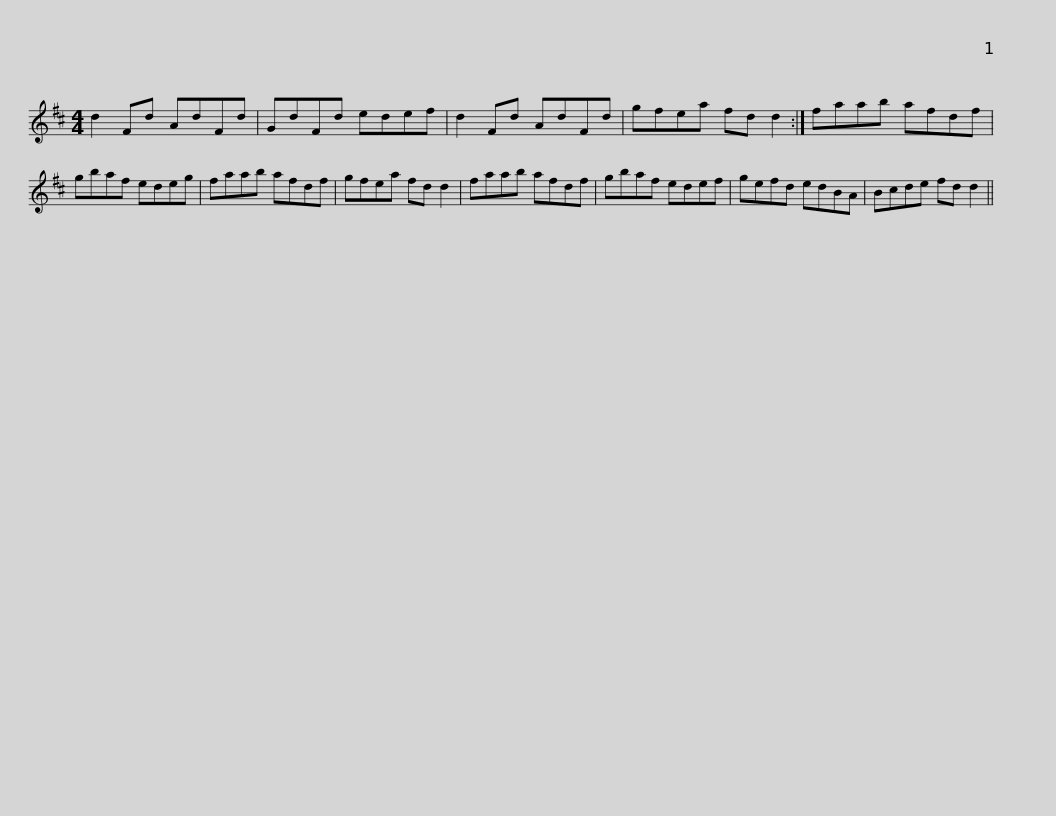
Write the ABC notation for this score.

X:1
L:1/8
M:4/4
I:linebreak $
K:D
V:1 treble
V:1
 d2 Fd AdFd | GdFd edef | d2 Fd AdFd | gfea fd d2 :| faab afdf |$ %5
 gbaf edeg | faab afdf | gfea fd d2 | faab afdf | gbaf edef |$ %10
 gefd edBA | Bcde fd d2 || %12
